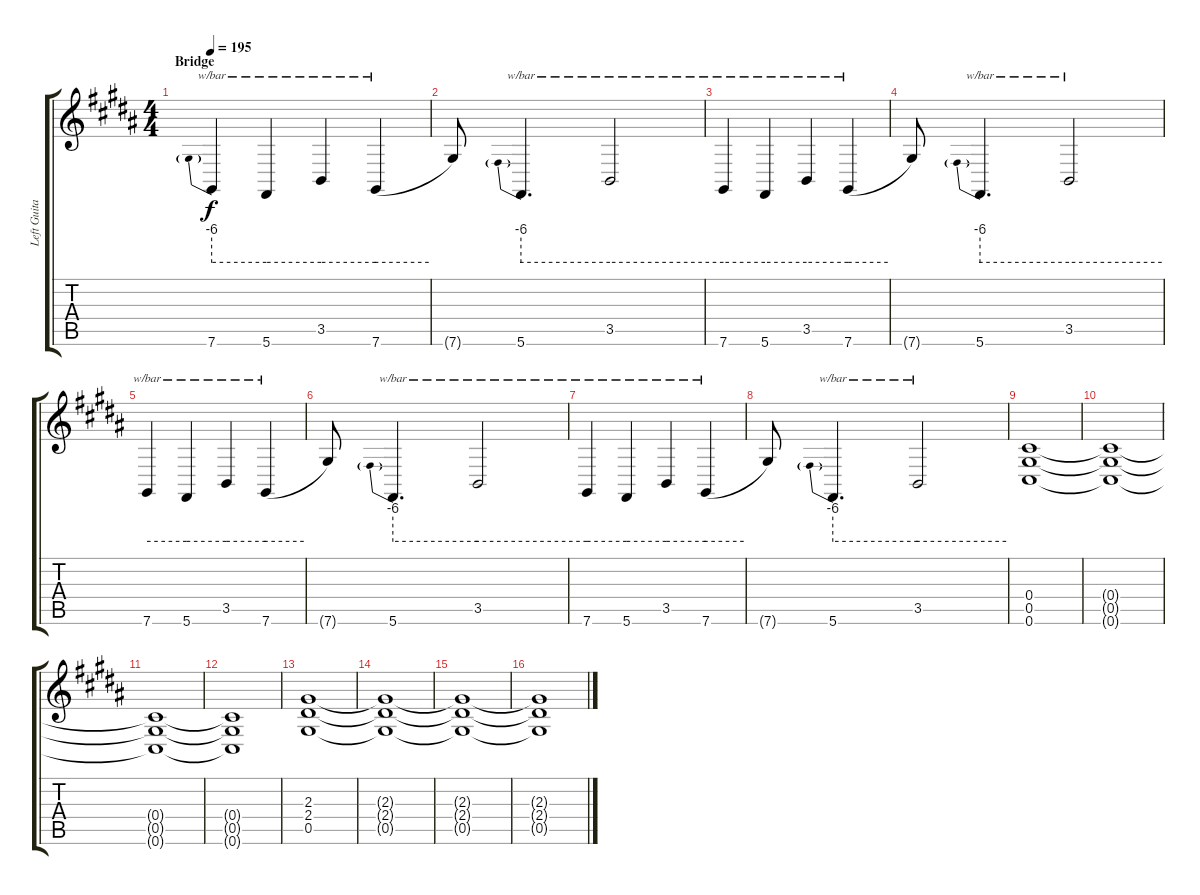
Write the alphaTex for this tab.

\track ("Left Guitar" "Left Guita") {instrument distortionguitar}
\staff {score tabs}
\tuning (Eb4 Bb3 Gb3 Db3 Ab2 Db2) {hide}
\ts (4 4)
\section ("" "Bridge")
\tempo 195
\clef g2
\ks b
7.6.4{tbe (predive default 0 -24 60 -24) dy f} 5.6.4{tbe (hold default 0 -24 60 -24)} 3.5.4{tbe (hold default 0 -24 60 -24)} 7.6.4{tbe (hold default 0 -24 60 -24)} |
7.6{t}.8 5.6.4{d tbe (predive default 0 -24 60 -24)} 3.5.2{tbe (hold default 0 -24 60 -24)} |
7.6.4{tbe (hold default 0 -24 60 -24)} 5.6.4{tbe (hold default 0 -24 60 -24)} 3.5.4{tbe (hold default 0 -24 60 -24)} 7.6.4{tbe (hold default 0 -24 60 -24)} |
7.6{t}.8 5.6.4{d tbe (predive default 0 -24 60 -24)} 3.5.2{tbe (hold default 0 -24 60 -24)} |
7.6.4{tbe (hold default 0 -24 60 -24)} 5.6.4{tbe (hold default 0 -24 60 -24)} 3.5.4{tbe (hold default 0 -24 60 -24)} 7.6.4{tbe (hold default 0 -24 60 -24)} |
7.6{t}.8 5.6.4{d tbe (predive default 0 -24 60 -24)} 3.5.2{tbe (hold default 0 -24 60 -24)} |
7.6.4{tbe (hold default 0 -24 60 -24)} 5.6.4{tbe (hold default 0 -24 60 -24)} 3.5.4{tbe (hold default 0 -24 60 -24)} 7.6.4{tbe (hold default 0 -24 60 -24)} |
7.6{t}.8 5.6.4{d tbe (predive default 0 -24 60 -24)} 3.5.2{tbe (hold default 0 -24 60 -24)} |
(0.4 0.5 0.6).1 |
(0.4{t} 0.5{t} 0.6{t}).1 |
(0.4{t} 0.5{t} 0.6{t}).1 |
(0.4{t} 0.5{t} 0.6{t}).1 |
(2.3 2.4 0.5).1 |
(2.3{t} 2.4{t} 0.5{t}).1 |
(2.3{t} 2.4{t} 0.5{t}).1 |
(2.3{t} 2.4{t} 0.5{t}).1
